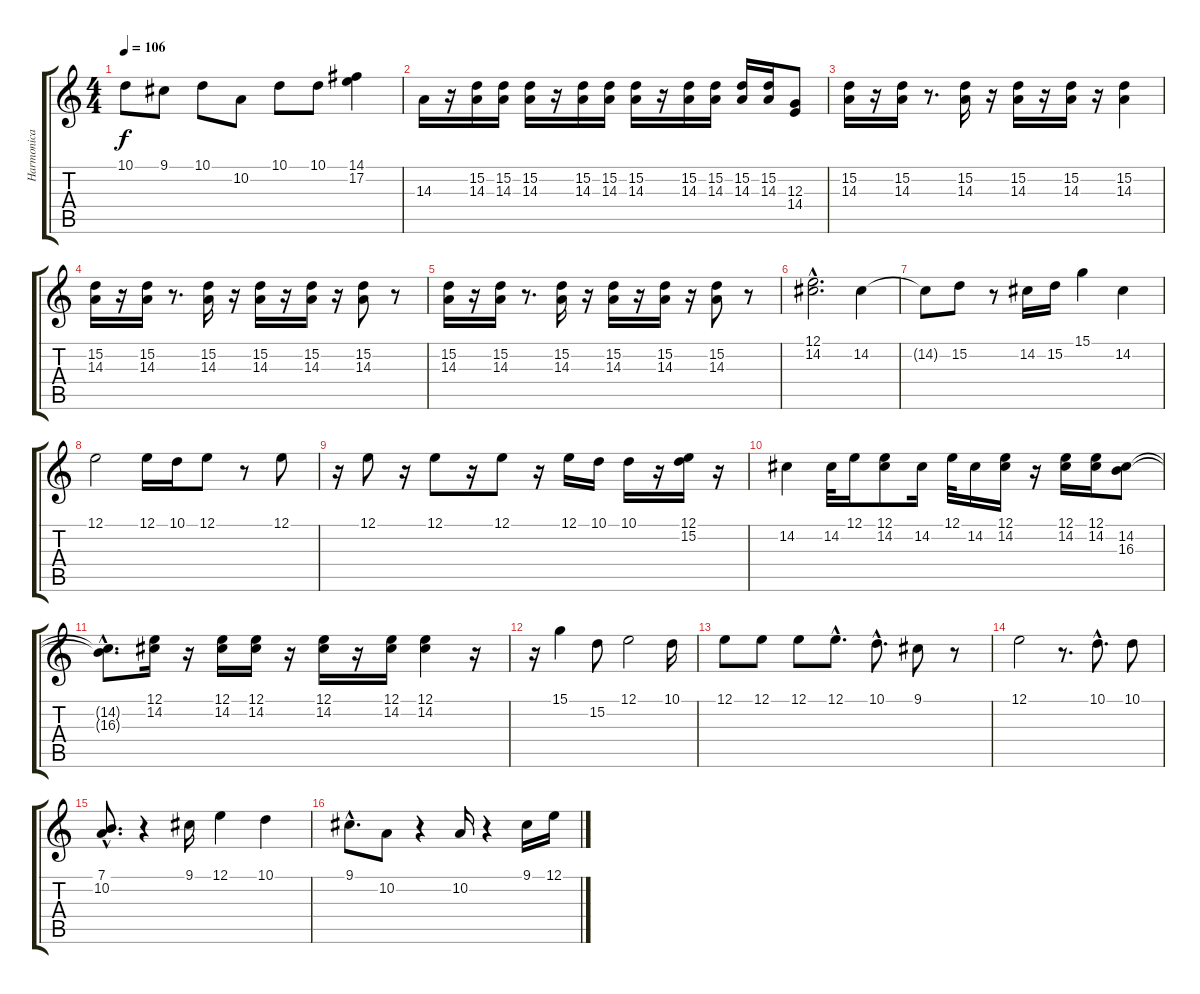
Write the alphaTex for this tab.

\track ("Harmonica Solo" "Harmonica ") {instrument harmonica}
\staff {score tabs}
\tuning (E4 B3 G3 D3 A2 E2) {hide}
\ts (4 4)
\tempo 106
\clef g2
\ks c
10.1.8{dy f} 9.1.8 10.1.8 10.2.8 10.1.8 10.1.8 (14.1 17.2).4 |
14.3.16 r.16 (15.2 14.3).16 (15.2 14.3).16 (15.2 14.3).16 r.16 (15.2 14.3).16 (15.2 14.3).16 (15.2 14.3).16 r.16 (15.2 14.3).16 (15.2 14.3).16 (15.2 14.3).16 (15.2 14.3).16 (12.3 14.4).8 |
(15.2 14.3).16 r.16 (15.2 14.3).16 r.8{d} (15.2 14.3).16 r.16 (15.2 14.3).16 r.16 (15.2 14.3).16 r.16 (15.2 14.3).4 |
(15.2 14.3).16 r.16 (15.2 14.3).16 r.8{d} (15.2 14.3).16 r.16 (15.2 14.3).16 r.16 (15.2 14.3).16 r.16 (15.2 14.3).8 r.8 |
(15.2 14.3).16 r.16 (15.2 14.3).16 r.8{d} (15.2 14.3).16 r.16 (15.2 14.3).16 r.16 (15.2 14.3).16 r.16 (15.2 14.3).8 r.8 |
(12.1{hac} 14.2{hac}).2{d} 14.2.4 |
14.2{t}.8 15.2.8 r.8 14.2.16 15.2.16 15.1.4 14.2.4 |
12.1.2 12.1.16 10.1.16 12.1.8 r.8 12.1.8 |
r.16 12.1.8 r.16 12.1.8 r.16 12.1.8 r.16 12.1.16 10.1.16 10.1.16 r.16 (12.1 15.2).16 r.16 |
14.2.4 14.2.32 12.1.16 (12.1 14.2).8 14.2.16 12.1.32 14.2.16 (12.1 14.2).16 r.16 (12.1 14.2).16 (12.1 14.2).16 (14.2 16.3).8 |
(14.2{hac t} 16.3{hac t}).8{d} (12.1 14.2).16 r.16 (12.1 14.2).16 (12.1 14.2).16 r.16 (12.1 14.2).16 r.16 (12.1 14.2).16 (12.1 14.2).4 r.16 |
r.16 15.1.4 15.2.8 12.1.2 10.1.16 |
12.1.8 12.1.8 12.1.8 12.1{hac}.8{d} 10.1{hac}.8{d} 9.1.8 r.8 |
12.1.2 r.8{d} 10.1{hac}.8{d} 10.1.8 |
(7.1{hac} 10.2{hac}).8{d} r.4 9.1.16 12.1.4 10.1.4 |
9.1{hac}.8{d} 10.2.8 r.4 10.2.16 r.4 9.1.16 12.1.16
